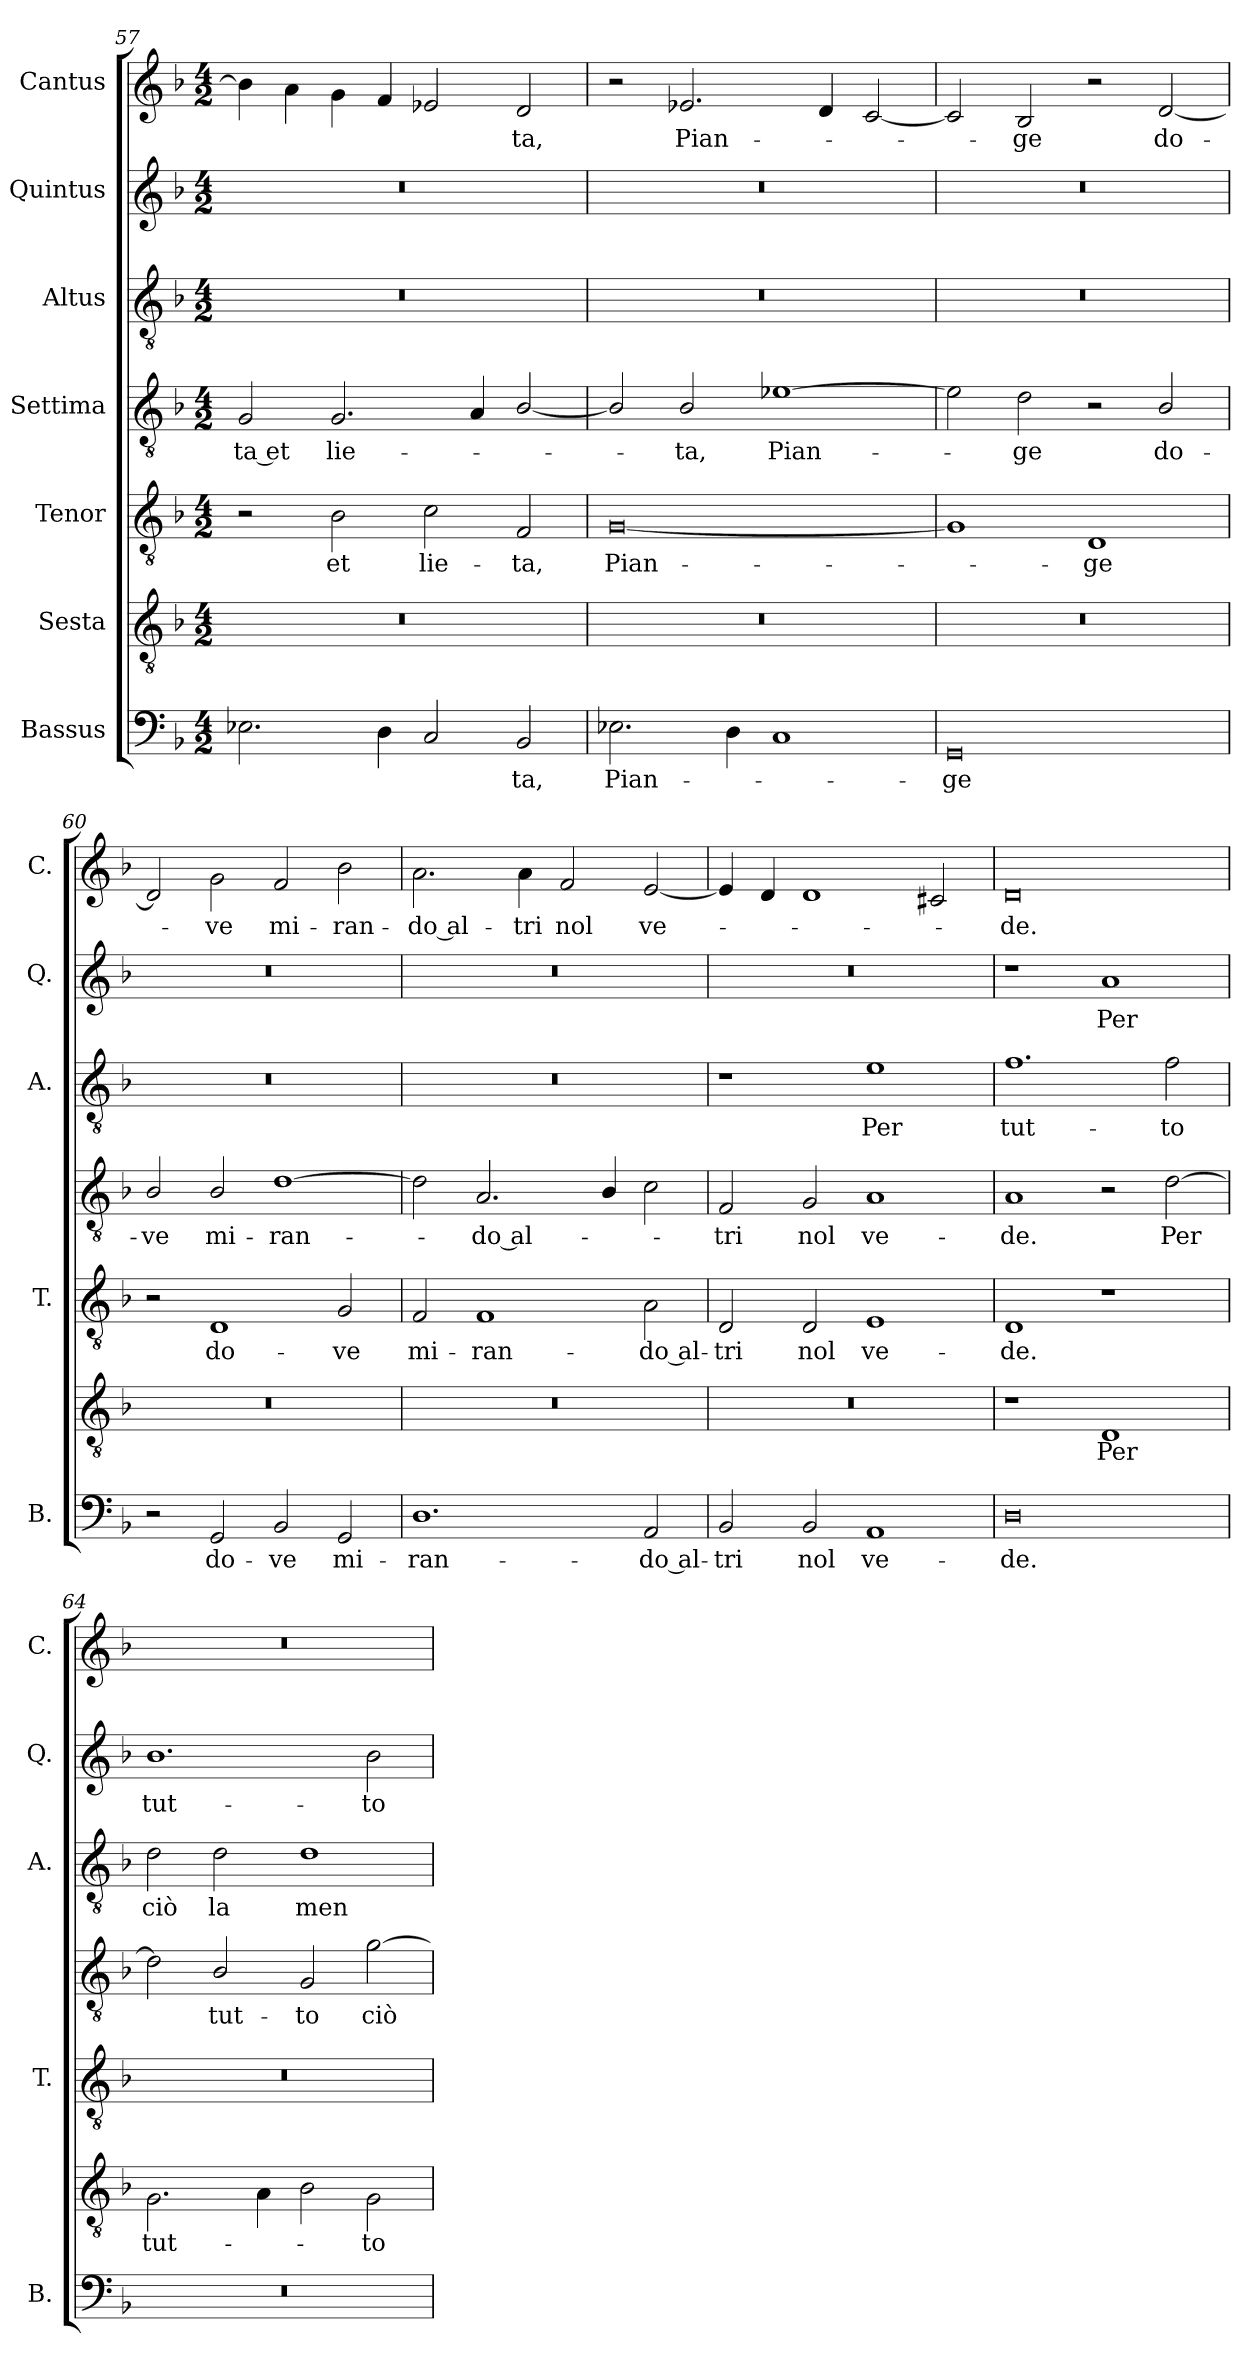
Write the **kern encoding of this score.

**kern	**text	**kern	**text	**kern	**text	**kern	**text	**kern	**text	**kern	**text	**kern	**text
*part7	*part7	*part6	*part6	*part5	*part5	*part4	*part4	*part3	*part3	*part2	*part2	*part1	*part1
*staff7	*staff7	*staff6	*staff6	*staff5	*staff5	*staff4	*staff4	*staff3	*staff3	*staff2	*staff2	*staff1	*staff1
*I"Bassus	*	*I"Sesta	*	*I"Tenor	*	*I"Settima	*	*I"Altus	*	*I"Quintus	*	*I"Cantus	*
*I'B.	*	*	*	*I'T.	*	*	*	*I'A.	*	*I'Q.	*	*I'C.	*
*clefF4	*	*clefGv2	*	*clefGv2	*	*clefGv2	*	*clefGv2	*	*clefG2	*	*clefG2	*
*k[b-]	*	*k[b-]	*	*k[b-]	*	*k[b-]	*	*k[b-]	*	*k[b-]	*	*k[b-]	*
*M4/2	*	*M4/2	*	*M4/2	*	*M4/2	*	*M4/2	*	*M4/2	*	*M4/2	*
=57	=57	=57	=57	=57	=57	=57	=57	=57	=57	=57	=57	=57	=57
2.E-X\	.	0r	.	2r	.	2G/	-ta et	0r	.	0r	.	4b-\]	.
.	.	.	.	.	.	.	.	.	.	.	.	4a\	.
.	.	.	.	2B-\	et	2.G/	lie-	.	.	.	.	4g\	.
4D\	.	.	.	.	.	.	.	.	.	.	.	4f/	.
2C/	.	.	.	2c\	lie-	.	.	.	.	.	.	2e-X/	.
.	.	.	.	.	.	4A/	.	.	.	.	.	.	.
2BB-/	-ta,	.	.	2F/	-ta,	[2B-/	.	.	.	.	.	2d/	-ta,
=58	=58	=58	=58	=58	=58	=58	=58	=58	=58	=58	=58	=58	=58
2.E-X\	Pian-	0r	.	[0G	Pian-	2B-/]	.	0r	.	0r	.	2r	.
.	.	.	.	.	.	2B-/	-ta,	.	.	.	.	2.e-X/	Pian-
4D\	.	.	.	.	.	.	.	.	.	.	.	.	.
1C	.	.	.	.	.	[1e-X	Pian-	.	.	.	.	.	.
.	.	.	.	.	.	.	.	.	.	.	.	4d/	.
.	.	.	.	.	.	.	.	.	.	.	.	[2c/	.
=59	=59	=59	=59	=59	=59	=59	=59	=59	=59	=59	=59	=59	=59
0GG	-ge	0r	.	1G]	.	2e-\]	.	0r	.	0r	.	2c/]	.
.	.	.	.	.	.	2d\	-ge	.	.	.	.	2B-/	-ge
.	.	.	.	1D	-ge	2r	.	.	.	.	.	2r	.
.	.	.	.	.	.	2B-/	do-	.	.	.	.	[2d/	do-
=60	=60	=60	=60	=60	=60	=60	=60	=60	=60	=60	=60	=60	=60
2r	.	0r	.	2r	.	2B-/	-ve	0r	.	0r	.	2d/]	.
2GG/	do-	.	.	1D	do-	2B-/	mi-	.	.	.	.	2g\	-ve
2BB-/	-ve	.	.	.	.	[1d	-ran-	.	.	.	.	2f/	mi-
2GG/	mi-	.	.	2G/	-ve	.	.	.	.	.	.	2b-\	-ran-
!!LO:LB:g=z
=61	=61	=61	=61	=61	=61	=61	=61	=61	=61	=61	=61	=61	=61
1.D	-ran-	0r	.	2F/	mi-	2d\]	.	0r	.	0r	.	2.a\	-do al-
.	.	.	.	1F	-ran-	2.A/	-do al-	.	.	.	.	.	.
.	.	.	.	.	.	.	.	.	.	.	.	4a\	-tri
.	.	.	.	.	.	.	.	.	.	.	.	2f/	nol
.	.	.	.	.	.	4B-/	.	.	.	.	.	.	.
2AA/	-do al-	.	.	2A\	-do al-	2c\	.	.	.	.	.	[2e/	ve-
=62	=62	=62	=62	=62	=62	=62	=62	=62	=62	=62	=62	=62	=62
2BB-/	-tri	0r	.	2D/	-tri	2F/	-tri	1r	.	0r	.	4e/]	.
.	.	.	.	.	.	.	.	.	.	.	.	4d/	.
2BB-/	nol	.	.	2D/	nol	2G/	nol	.	.	.	.	1d	.
1AA	ve-	.	.	1E	ve-	1A	ve-	1e	Per	.	.	.	.
.	.	.	.	.	.	.	.	.	.	.	.	2c#X/	.
=63	=63	=63	=63	=63	=63	=63	=63	=63	=63	=63	=63	=63	=63
0D	-de.	1r	.	1D	-de.	1A	-de.	1.f	tut-	1r	.	0d	-de.
.	.	1D	Per	1r	.	2r	.	.	.	1a	Per	.	.
.	.	.	.	.	.	[2d\	Per	2f\	-to	.	.	.	.
=64	=64	=64	=64	=64	=64	=64	=64	=64	=64	=64	=64	=64	=64
0r	.	2.G\	tut-	0r	.	2d\]	.	2d\	ciò	1.b-	tut-	0r	.
.	.	.	.	.	.	2B-/	tut-	2d\	la	.	.	.	.
.	.	4A\	.	.	.	.	.	.	.	.	.	.	.
.	.	2B-\	.	.	.	2G/	-to	1d	men-	.	.	.	.
.	.	2G\	-to	.	.	[2g\	ciò	.	.	2b-\	-to	.	.
=	=	=	=	=	=	=	=	=	=	=	=	=	=
*-	*-	*-	*-	*-	*-	*-	*-	*-	*-	*-	*-	*-	*-
